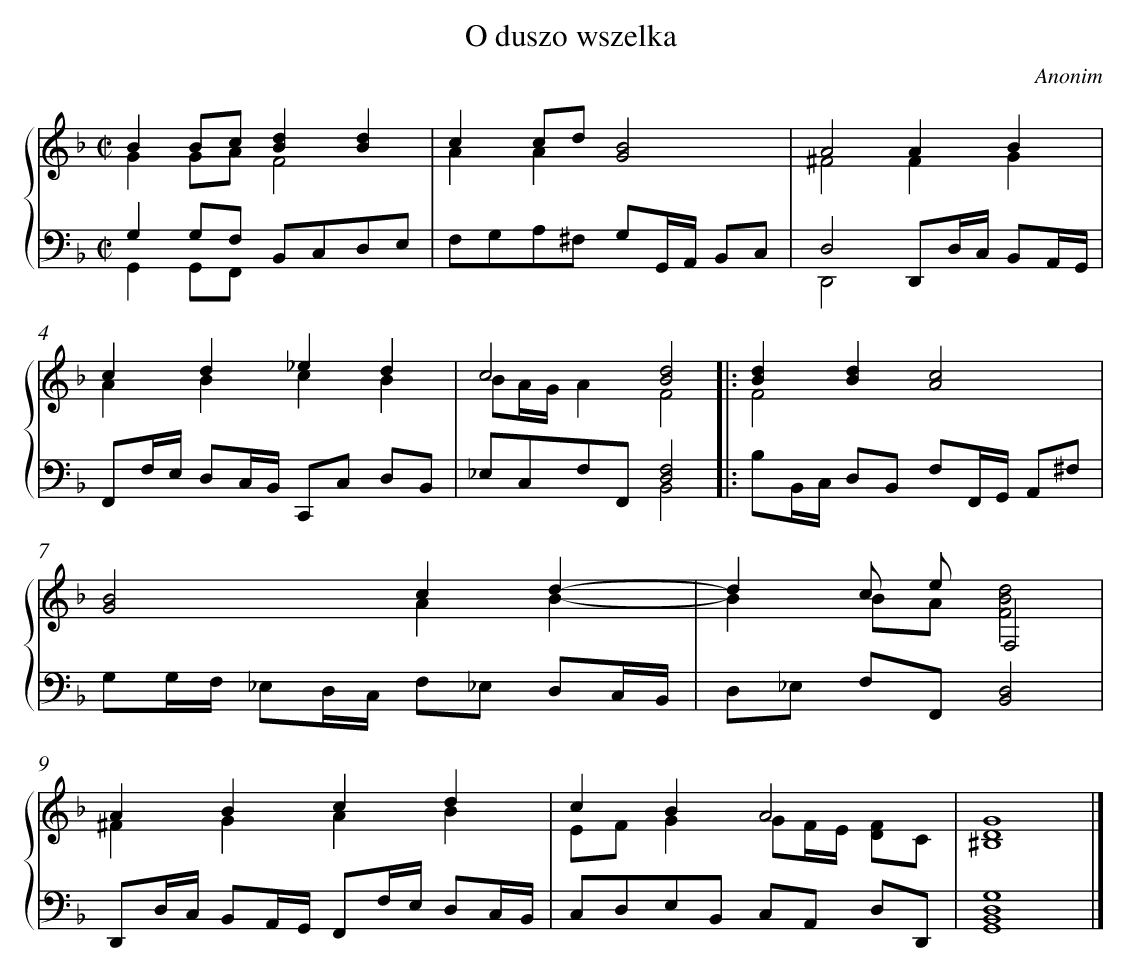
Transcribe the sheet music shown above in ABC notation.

X:1
T: O duszo wszelka
C: Anonim
L: 1/8
M: C|
%%staves {1 2}
V: 1
V: 2 clef=bass
K: F
[V:1] B2Bc[d2B2][d2B2] & G2GAF4 |
[V:2] G,2G,F, B,,C,D,E, & G,,2G,,F,,x4 |
[V:1] c2cd[B4G4] & A2A2x4 |
[V:2] F,G,A,^F, G,G,,/A,,/ B,,C, |
[V:1] A4A2B2 & ^F4F2G2 |
[V:2] D,4D,,D,/C,/ B,,A,,/G,,/ & D,,4x4 |
[V:1] c2d2_e2d2 & A2B2c2B2 |
[V:2] F,,F,/E,/ D,C,/B,,/ C,,C, D,B,, |
[V:1] c4[d4B4] & BA/G/A2F4 ]|:
[V:2] _E,C,F,F,,[F,4D,4] & x4B,,4 ]|:
[V:1] [d2B2][d2B2][c4A4] & F4x4 |
[V:2] B,B,,/C,/ D,B,, F,F,,/G,,/ A,,^F, |
[V:1] [B4G4]c2d2- & x4A2B2- |
[V:2] G,G,/F,/ _E,D,/C,/ F,_E, D,C,/B,,/ |
[V:1] d2c e[F,4x4] & B2BA[d4B4F4] |
[V:2] D,_E, F,F,,[D,4B,,4] |
[V:1] A2B2c2d2 & ^F2G2A2B2 |
[V:2] D,,D,/C,/ B,,A,,/G,,/ F,,F,/E,/ D,C,/B,,/ |
[V:1] c2B2A4 & EFG2GF/E/ [FD]C |
[V:2] C,D,E,B,, C,A,, D,D,, |
[V:1] [G8D8^B,8] |]
[V:2] [G,8D,8B,,8G,,8] |]
